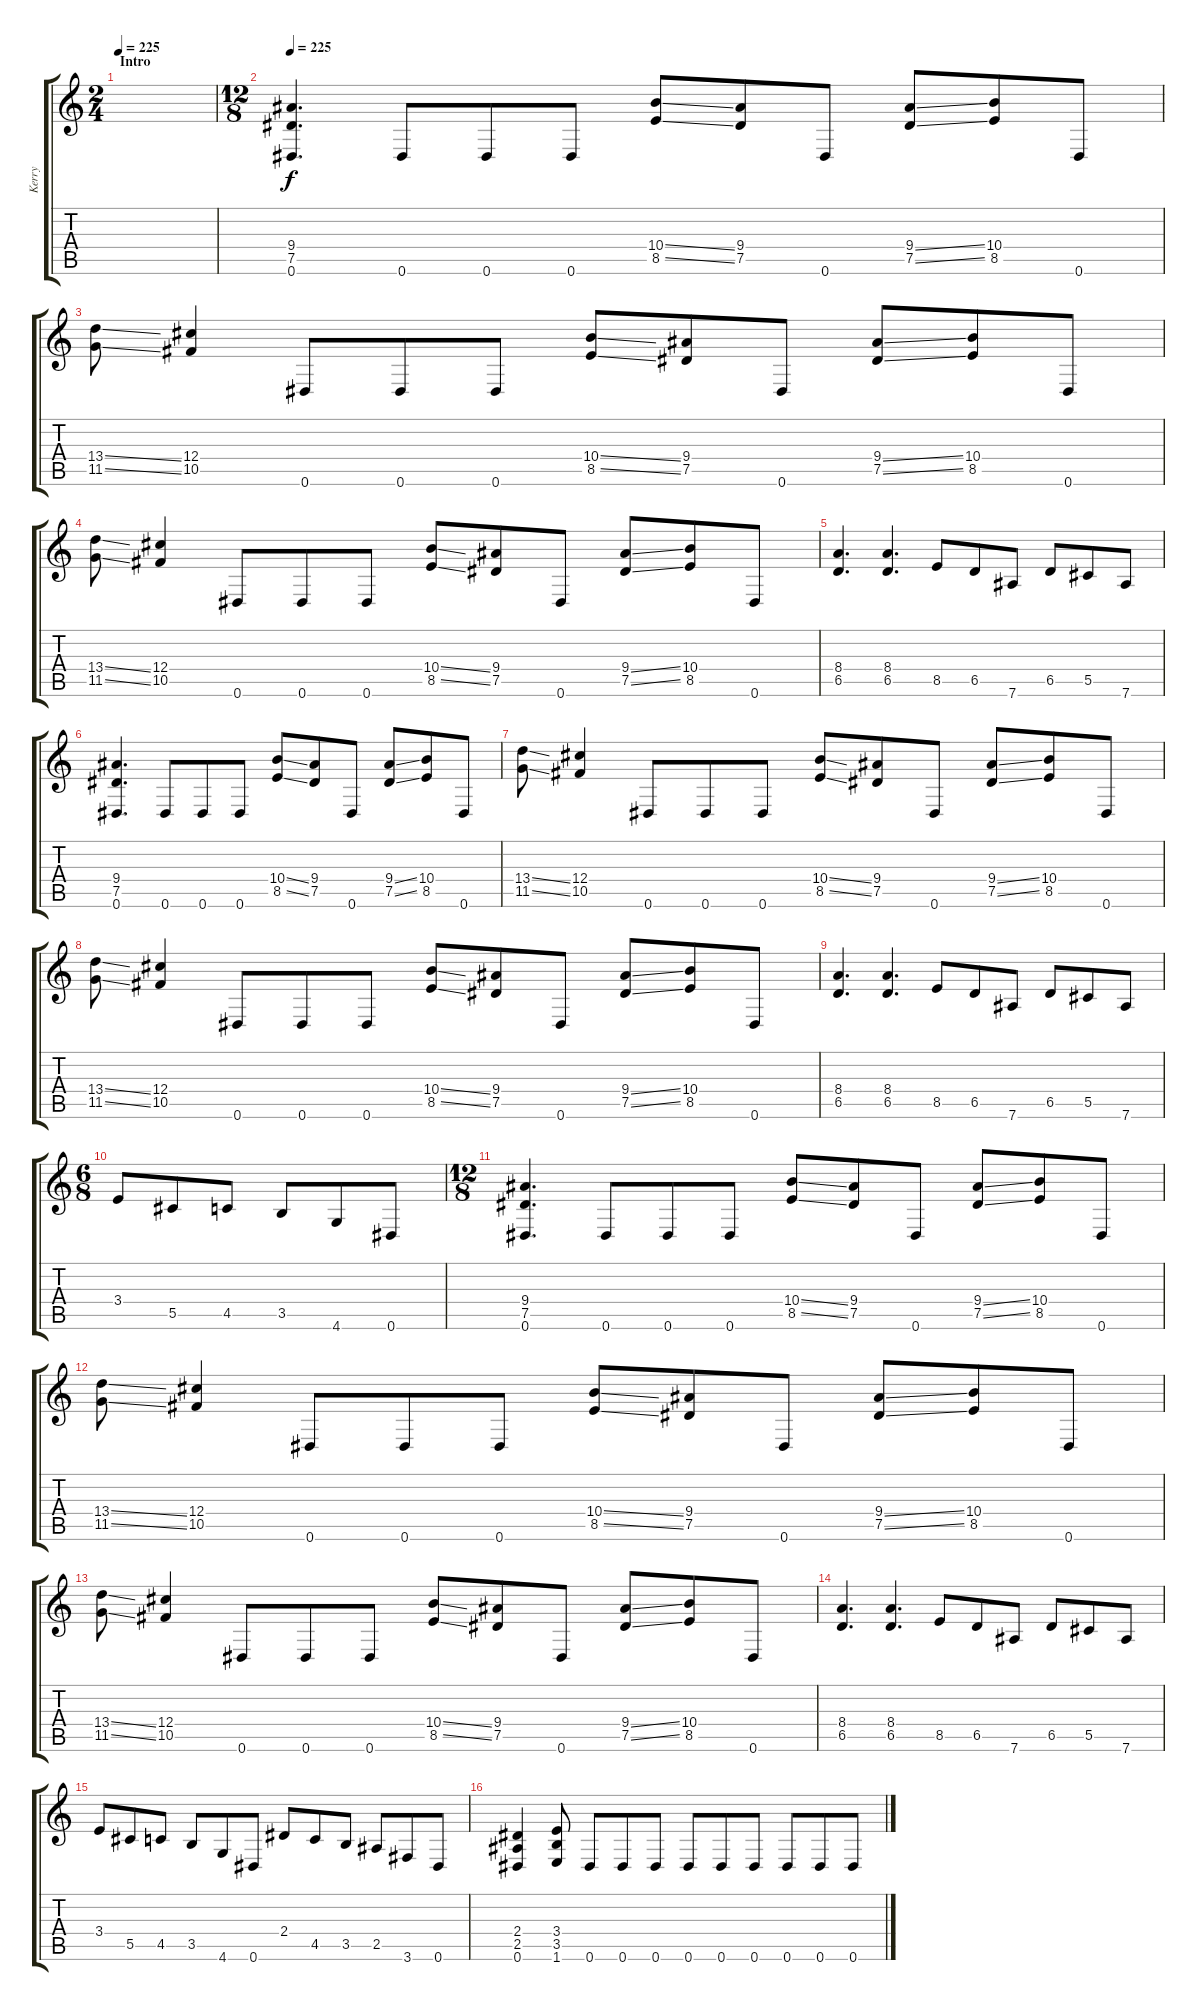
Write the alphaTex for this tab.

\track ("Kerry" "Kerry") {instrument distortionguitar}
\staff {score tabs}
\tuning (Eb4 Bb3 Gb3 Db3 Ab2 Eb2) {hide}
\ts (2 4)
\section ("" "Intro")
\tempo 225
\clef g2
\ks c
|
\ts (12 8)
\tempo 225
(9.4 7.5 0.6).4{d} 0.6.8 0.6.8 0.6.8 (10.4{ss} 8.5{ss}).8 (9.4 7.5).8 0.6.8 (9.4{ss} 7.5{ss}).8 (10.4 8.5).8 0.6.8 |
(13.4{ss} 11.5{ss}).8 (12.4 10.5).4 0.6.8 0.6.8 0.6.8 (10.4{ss} 8.5{ss}).8 (9.4 7.5).8 0.6.8 (9.4{ss} 7.5{ss}).8 (10.4 8.5).8 0.6.8 |
(13.4{ss} 11.5{ss}).8 (12.4 10.5).4 0.6.8 0.6.8 0.6.8 (10.4{ss} 8.5{ss}).8 (9.4 7.5).8 0.6.8 (9.4{ss} 7.5{ss}).8 (10.4 8.5).8 0.6.8 |
(8.4 6.5).4{d} (8.4 6.5).4{d} 8.5.8 6.5.8 7.6.8 6.5.8 5.5.8 7.6.8 |
(9.4 7.5 0.6).4{d} 0.6.8 0.6.8 0.6.8 (10.4{ss} 8.5{ss}).8 (9.4 7.5).8 0.6.8 (9.4{ss} 7.5{ss}).8 (10.4 8.5).8 0.6.8 |
(13.4{ss} 11.5{ss}).8 (12.4 10.5).4 0.6.8 0.6.8 0.6.8 (10.4{ss} 8.5{ss}).8 (9.4 7.5).8 0.6.8 (9.4{ss} 7.5{ss}).8 (10.4 8.5).8 0.6.8 |
(13.4{ss} 11.5{ss}).8 (12.4 10.5).4 0.6.8 0.6.8 0.6.8 (10.4{ss} 8.5{ss}).8 (9.4 7.5).8 0.6.8 (9.4{ss} 7.5{ss}).8 (10.4 8.5).8 0.6.8 |
(8.4 6.5).4{d} (8.4 6.5).4{d} 8.5.8 6.5.8 7.6.8 6.5.8 5.5.8 7.6.8 |
\ts (6 8)
3.4.8 5.5.8 4.5.8 3.5.8 4.6.8 0.6.8 |
\ts (12 8)
(9.4 7.5 0.6).4{d} 0.6.8 0.6.8 0.6.8 (10.4{ss} 8.5{ss}).8 (9.4 7.5).8 0.6.8 (9.4{ss} 7.5{ss}).8 (10.4 8.5).8 0.6.8 |
(13.4{ss} 11.5{ss}).8 (12.4 10.5).4 0.6.8 0.6.8 0.6.8 (10.4{ss} 8.5{ss}).8 (9.4 7.5).8 0.6.8 (9.4{ss} 7.5{ss}).8 (10.4 8.5).8 0.6.8 |
(13.4{ss} 11.5{ss}).8 (12.4 10.5).4 0.6.8 0.6.8 0.6.8 (10.4{ss} 8.5{ss}).8 (9.4 7.5).8 0.6.8 (9.4{ss} 7.5{ss}).8 (10.4 8.5).8 0.6.8 |
(8.4 6.5).4{d} (8.4 6.5).4{d} 8.5.8 6.5.8 7.6.8 6.5.8 5.5.8 7.6.8 |
3.4.8 5.5.8 4.5.8 3.5.8 4.6.8 0.6.8 2.4.8 4.5.8 3.5.8 2.5.8 3.6.8 0.6.8 |
(2.4 2.5 0.6).4 (3.4 3.5 1.6).8 0.6.8 0.6.8 0.6.8 0.6.8 0.6.8 0.6.8 0.6.8 0.6.8 0.6.8
